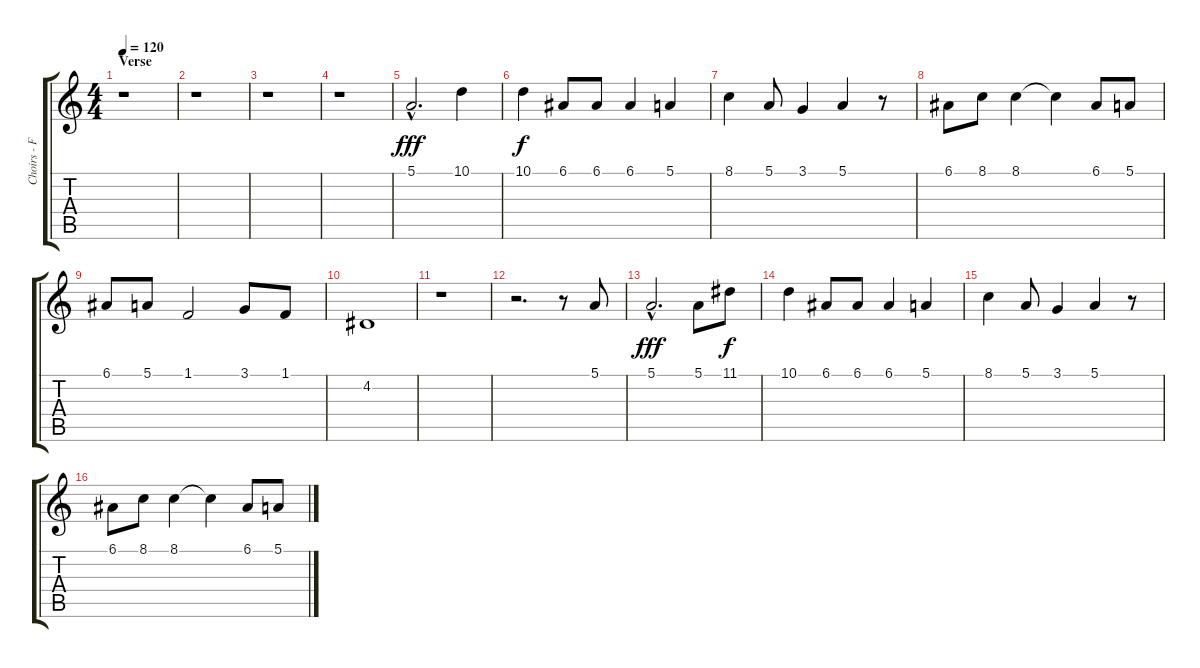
\track ("Choirs - Floor" "Choirs - F") {instrument choiraahs}
\staff {score tabs}
\tuning (E4 B3 G3 D3 A2 E2) {hide}
\ts (4 4)
\section ("" "Verse")
\tempo 120
\clef g2
\ks c
r.1{dy f} |
r.1 |
r.1 |
r.1 |
5.1{hac}.2{d dy fff instrument sopranosax} 10.1.4 |
10.1.4{dy f} 6.1.8 6.1.8 6.1.4 5.1.4 |
8.1.4 5.1.8 3.1.4 5.1.4 r.8 |
6.1.8 8.1.8 8.1.4 8.1{t}.4 6.1.8 5.1.8 |
6.1.8 5.1.8 1.1.2 3.1.8 1.1.8 |
4.2.1 |
r.1 |
r.2{d} r.8 5.1.8 |
5.1{hac}.2{d dy fff} 5.1.8 11.1.8{dy f} |
10.1.4 6.1.8 6.1.8 6.1.4 5.1.4 |
8.1.4 5.1.8 3.1.4 5.1.4 r.8 |
6.1.8 8.1.8 8.1.4 8.1{t}.4 6.1.8 5.1.8
